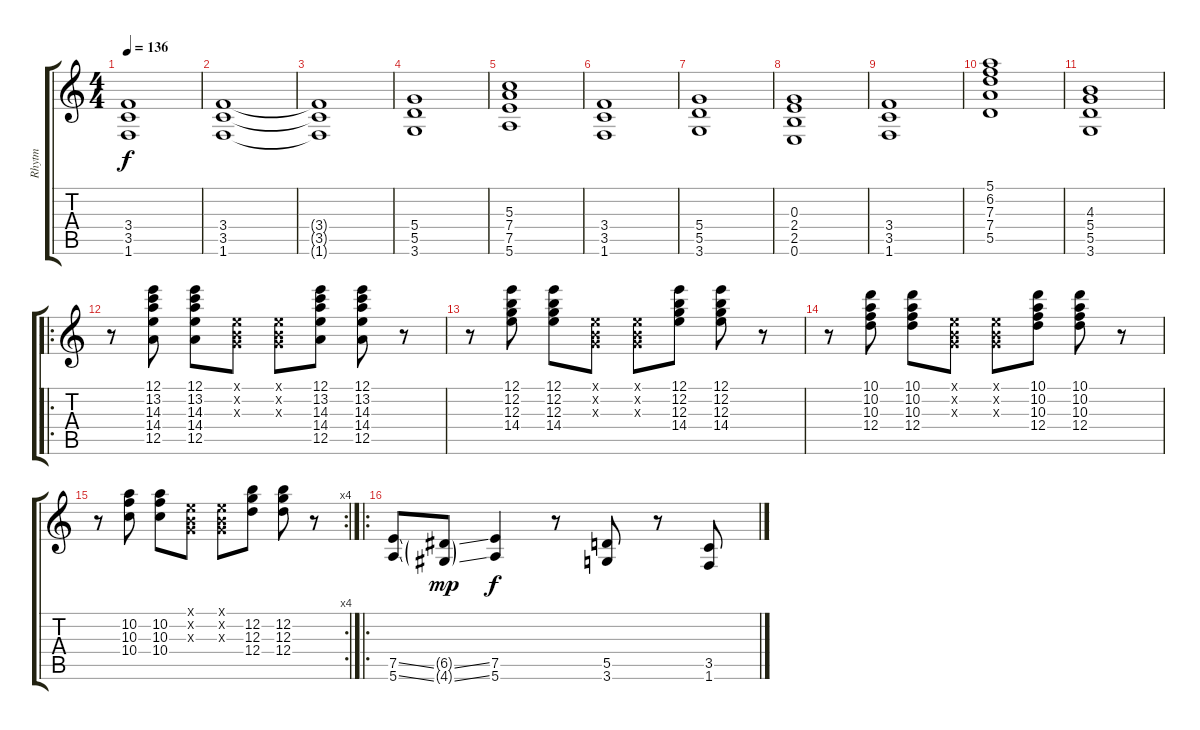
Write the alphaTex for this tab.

\track ("Rhytm" "Rhytm") {instrument overdrivenguitar}
\staff {score tabs}
\tuning (E4 B3 G3 D3 A2 E2) {hide}
\ts (4 4)
\tempo 136
\clef g2
\ks c
(3.4{t} 3.5{t} 1.6{t}).1{dy f} |
(3.4 3.5 1.6).1 |
(3.4{t} 3.5{t} 1.6{t}).1 |
(5.4 5.5 3.6).1{volume 10} |
(5.3 7.4 7.5 5.6).1 |
(3.4 3.5 1.6).1 |
(5.4 5.5 3.6).1 |
(0.3 2.4 2.5 0.6).1 |
(3.4 3.5 1.6).1 |
(5.1 6.2 7.3 7.4 5.5).1 |
(4.3 5.4 5.5 3.6).1 |
\ro
r.8{volume 9} (12.1 13.2 14.3 14.4 12.5).8 (12.1 13.2 14.3 14.4 12.5).8 (0.1{x} 0.2{x} 0.3{x}).8 (0.1{x} 0.2{x} 0.3{x}).8 (12.1 13.2 14.3 14.4 12.5).8 (12.1 13.2 14.3 14.4 12.5).8 r.8 |
r.8 (12.1 12.2 12.3 14.4).8 (12.1 12.2 12.3 14.4).8 (0.1{x} 0.2{x} 0.3{x}).8 (0.1{x} 0.2{x} 0.3{x}).8 (12.1 12.2 12.3 14.4).8 (12.1 12.2 12.3 14.4).8 r.8 |
r.8 (10.1 10.2 10.3 12.4).8 (10.1 10.2 10.3 12.4).8 (0.1{x} 0.2{x} 0.3{x}).8 (0.1{x} 0.2{x} 0.3{x}).8 (10.1 10.2 10.3 12.4).8 (10.1 10.2 10.3 12.4).8 r.8 |
\rc 4
r.8 (10.2 10.3 10.4).8 (10.2 10.3 10.4).8 (0.1{x} 0.2{x} 0.3{x}).8 (0.1{x} 0.2{x} 0.3{x}).8 (12.2 12.3 12.4).8 (12.2 12.3 12.4).8 r.8 |
\ro
(7.5{ss} 5.6{ss}).8{volume 13} (6.5{ss g} 4.6{ss g}).8{dy mp} (7.5 5.6).4{dy f} r.8 (5.5 3.6).8 r.8 (3.5 1.6).8
